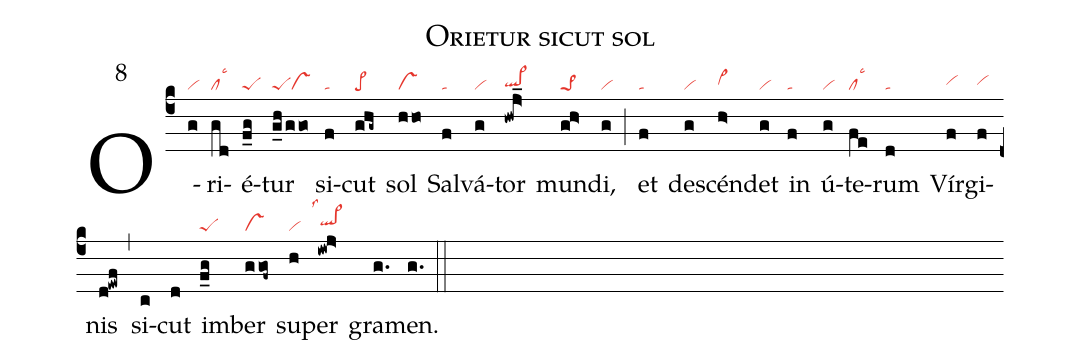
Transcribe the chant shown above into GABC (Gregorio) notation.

name: Orietur sicut sol;
mode: 8;
nabc-lines: 1;
%%
(c4)
O(g|vi)ri(gd|cllsc3)é(f_g|peS)tur(g_h/ggo|peSvs) si(f|ta)cut(ghg~|pe>) sol(hho|vs) Sal(f|ta)vá(g|vi)tor(hwj_>|ql>hg) mun(gh>|pe>1)di,(g|vi) (;)
et(f|ta) de(g|vi)scén(h>|vi>hh)det(g|vi) in(f|ta) ú(g|vi)te(fe|cllsc3)rum(d|ta) Vír(f|vihh)gi(f|vihh)nis(d!ewf) (,)
si(c)cut(d) im(f_g|peS)ber(ggof~|vs) su(h|vi)per(iw!j>|``ql>hhlss1) gra(g.)men.(g.) (::)
